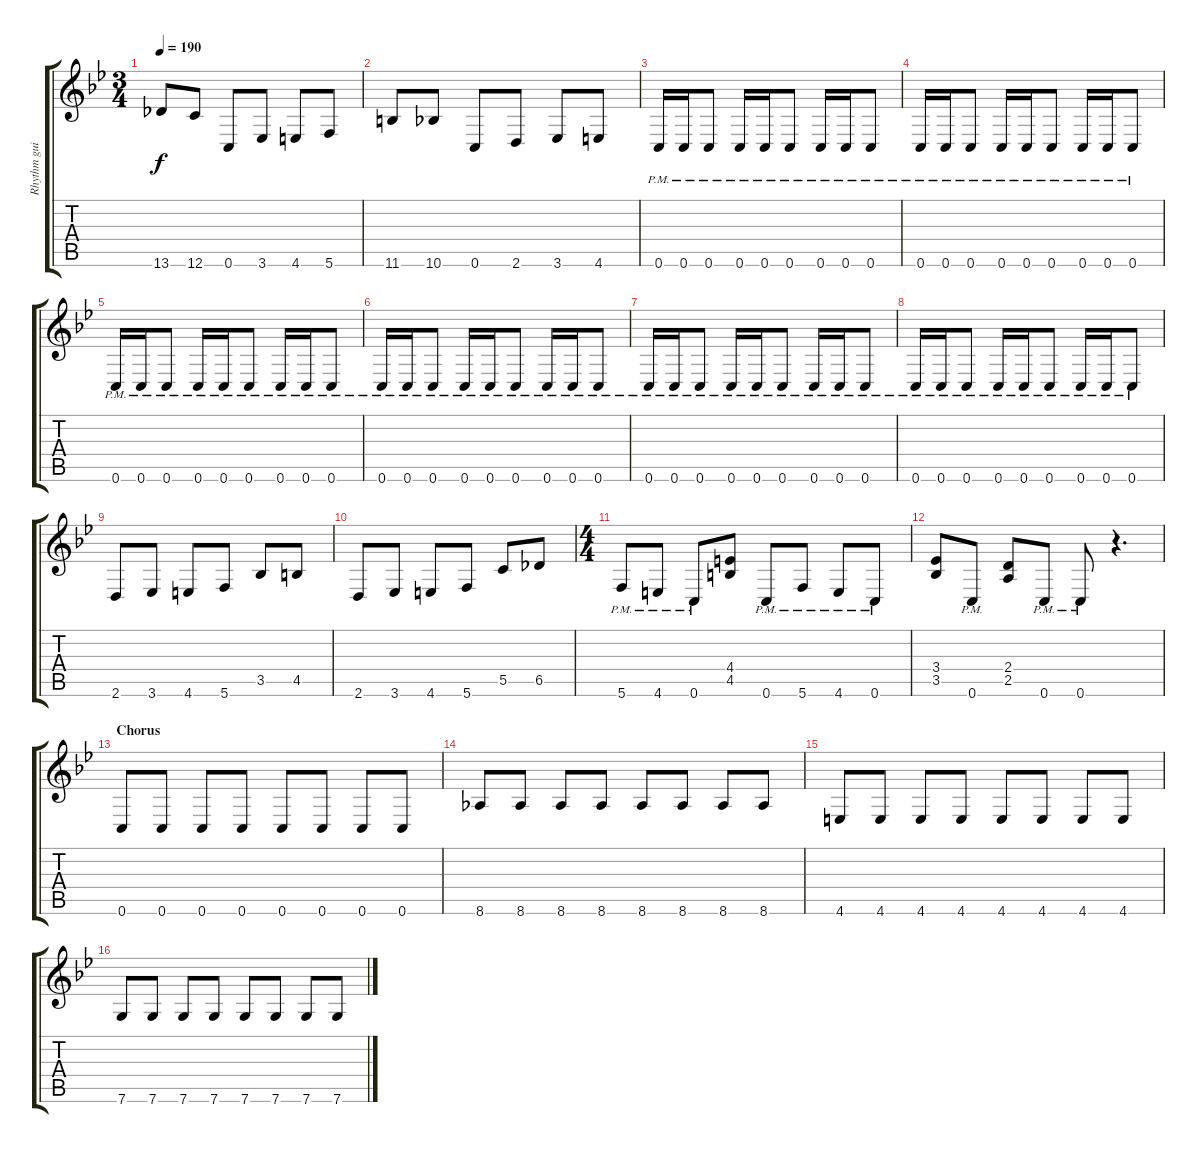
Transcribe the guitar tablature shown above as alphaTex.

\track ("Rhythm guitar 02" "Rhythm gui") {instrument overdrivenguitar}
\staff {score tabs}
\tuning (D4 A3 F3 C3 G2 C2) {hide}
\ts (3 4)
\tempo 190
\clef g2
\ks bb
13.6.8{dy f} 12.6.8 0.6.8 3.6.8 4.6.8 5.6.8 |
11.6.8 10.6.8 0.6.8 2.6.8 3.6.8 4.6.8 |
0.6{pm}.16 0.6{pm}.16 0.6{pm}.8 0.6{pm}.16 0.6{pm}.16 0.6{pm}.8 0.6{pm}.16 0.6{pm}.16 0.6{pm}.8 |
0.6{pm}.16 0.6{pm}.16 0.6{pm}.8 0.6{pm}.16 0.6{pm}.16 0.6{pm}.8 0.6{pm}.16 0.6{pm}.16 0.6{pm}.8 |
0.6{pm}.16 0.6{pm}.16 0.6{pm}.8 0.6{pm}.16 0.6{pm}.16 0.6{pm}.8 0.6{pm}.16 0.6{pm}.16 0.6{pm}.8 |
0.6{pm}.16 0.6{pm}.16 0.6{pm}.8 0.6{pm}.16 0.6{pm}.16 0.6{pm}.8 0.6{pm}.16 0.6{pm}.16 0.6{pm}.8 |
0.6{pm}.16 0.6{pm}.16 0.6{pm}.8 0.6{pm}.16 0.6{pm}.16 0.6{pm}.8 0.6{pm}.16 0.6{pm}.16 0.6{pm}.8 |
0.6{pm}.16 0.6{pm}.16 0.6{pm}.8 0.6{pm}.16 0.6{pm}.16 0.6{pm}.8 0.6{pm}.16 0.6{pm}.16 0.6{pm}.8 |
2.6.8 3.6.8 4.6.8 5.6.8 3.5.8 4.5.8 |
2.6.8 3.6.8 4.6.8 5.6.8 5.5.8 6.5.8 |
\ts (4 4)
5.6{pm}.8 4.6{pm}.8 0.6{pm}.8 (4.4 4.5).8 0.6{pm}.8 5.6{pm}.8 4.6{pm}.8 0.6{pm}.8 |
(3.4 3.5).8 0.6{pm}.8 (2.4 2.5).8 0.6{pm}.8 0.6{pm}.8 r.4{d} |
\section ("" "Chorus")
0.6.8 0.6.8 0.6.8 0.6.8 0.6.8 0.6.8 0.6.8 0.6.8 |
8.6.8 8.6.8 8.6.8 8.6.8 8.6.8 8.6.8 8.6.8 8.6.8 |
4.6.8 4.6.8 4.6.8 4.6.8 4.6.8 4.6.8 4.6.8 4.6.8 |
7.6.8 7.6.8 7.6.8 7.6.8 7.6.8 7.6.8 7.6.8 7.6.8
